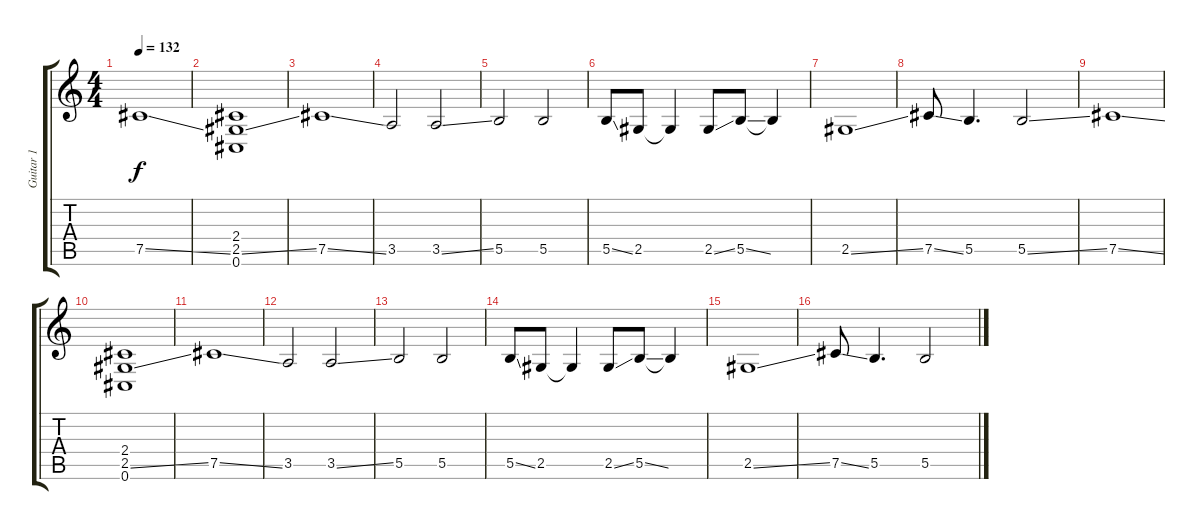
\track ("Guitar 1" "Guitar 1") {instrument distortionguitar}
\staff {score tabs}
\tuning (Db4 Ab3 E3 B2 Gb2 Db2) {hide}
\ts (4 4)
\tempo 132
\clef g2
\ks c
7.5{ss}.1{dy f} |
(2.4 2.5{ss} 0.6).1 |
7.5{ss}.1 |
3.5.2 3.5{ss}.2 |
5.5.2 5.5.2 |
5.5{ss}.8 2.5.8 2.5{t}.4 2.5{ss}.8 5.5{ss}.8 5.5{t}.4 |
2.5{ss}.1 |
7.5{ss}.8 5.5.4{d} 5.5{ss}.2 |
7.5{ss}.1 |
(2.4 2.5{ss} 0.6).1 |
7.5{ss}.1 |
3.5.2 3.5{ss}.2 |
5.5.2 5.5.2 |
5.5{ss}.8 2.5.8 2.5{t}.4 2.5{ss}.8 5.5{ss}.8 5.5{t}.4 |
2.5{ss}.1 |
7.5{ss}.8 5.5.4{d} 5.5{ss}.2
